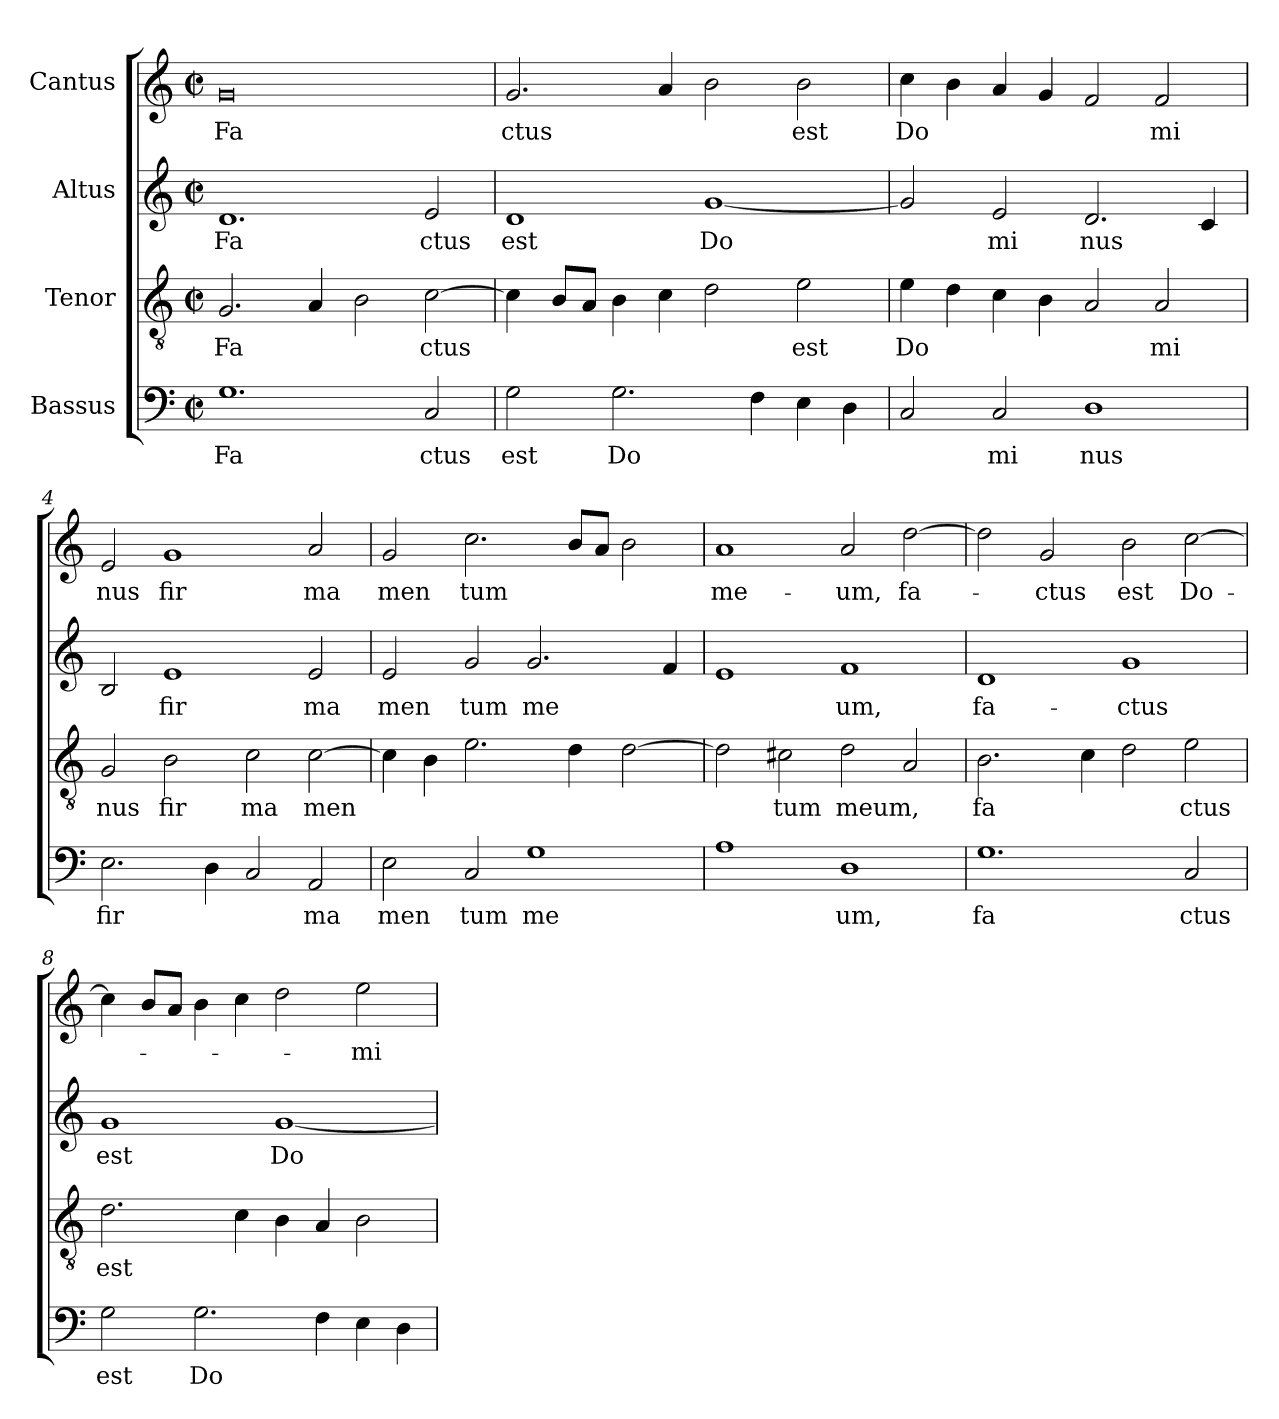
**kern	**text	**kern	**text	**kern	**text	**kern	**text
*part4	*part4	*part3	*part3	*part2	*part2	*part1	*part1
*staff4	*staff4	*staff3	*staff3	*staff2	*staff2	*staff1	*staff1
*I"Bassus	*	*I"Tenor	*	*I"Altus	*	*I"Cantus	*
*clefF4	*	*clefGv2	*	*clefG2	*	*clefG2	*
*k[]	*	*k[]	*	*k[]	*	*k[]	*
*C:	*	*C:	*	*C:	*	*C:	*
*M2/2	*	*M2/2	*	*M2/2	*	*M2/2	*
*met(c|)	*	*met(c|)	*	*met(c|)	*	*met(c|)	*
=1	=1	=1	=1	=1	=1	=1	=1
!	!LO:LY:b	!	!LO:LY:b	!	!LO:LY:b	!	!LO:LY:b
1.G	Fa	2.G/	Fa	1.d	Fa	0g	Fa
.	.	4A/	.	.	.	.	.
.	.	2B\	.	.	.	.	.
!	!LO:LY:b	!	!LO:LY:b	!	!LO:LY:b	!	!
2C/	ctus	[>2c\	ctus	2e/	ctus	.	.
=2	=2	=2	=2	=2	=2	=2	=2
!	!LO:LY:b	!	!	!	!LO:LY:b	!	!LO:LY:b
2G\	est	4c\]	.	1d	est	2.g/	ctus
.	.	8B/L	.	.	.	.	.
.	.	8A/J	.	.	.	.	.
!	!LO:LY:b	!	!	!	!	!	!
2.G\	Do	4B\	.	.	.	.	.
.	.	4c\	.	.	.	4a/	.
!	!	!	!	!	!LO:LY:b	!	!
.	.	2d\	.	[<1g	Do	2b\	.
4F\	.	.	.	.	.	.	.
!	!	!	!LO:LY:b	!	!	!	!LO:LY:b
4E\	.	2e\	est	.	.	2b\	est
4D\	.	.	.	.	.	.	.
=3	=3	=3	=3	=3	=3	=3	=3
!	!	!	!LO:LY:b	!	!	!	!LO:LY:b
2C/	.	4e\	Do	2g/]	.	4cc\	Do
.	.	4d\	.	.	.	4b\	.
!	!LO:LY:b	!	!	!	!LO:LY:b	!	!
2C/	mi	4c\	.	2e/	mi	4a/	.
.	.	4B\	.	.	.	4g/	.
!	!LO:LY:b	!	!	!	!LO:LY:b	!	!
1D	nus	2A/	.	2.d/	nus	2f/	.
!	!	!	!LO:LY:b	!	!	!	!LO:LY:b
.	.	2A/	mi	.	.	2f/	mi
.	.	.	.	4c/	.	.	.
=4	=4	=4	=4	=4	=4	=4	=4
!	!LO:LY:b	!	!LO:LY:b	!	!	!	!LO:LY:b
2.E\	fir	2G/	nus	2B/	.	2e/	nus
!	!	!	!LO:LY:b	!	!LO:LY:b	!	!LO:LY:b
.	.	2B\	fir	1e	fir	1g	fir
4D\	.	.	.	.	.	.	.
!	!	!	!LO:LY:b	!	!	!	!
2C/	.	2c\	ma	.	.	.	.
!	!LO:LY:b	!	!LO:LY:b	!	!LO:LY:b	!	!LO:LY:b
2AA/	ma	[>2c\	men	2e/	ma	2a/	ma
=5	=5	=5	=5	=5	=5	=5	=5
!	!LO:LY:b	!	!	!	!LO:LY:b	!	!LO:LY:b
2E\	men	4c\]	.	2e/	men	2g/	men
.	.	4B\	.	.	.	.	.
!	!LO:LY:b	!	!	!	!LO:LY:b	!	!LO:LY:b
2C/	tum	2.e\	.	2g/	tum	2.cc\	tum
!	!LO:LY:b	!	!	!	!LO:LY:b	!	!
1G	me	.	.	2.g/	me	.	.
.	.	4d\	.	.	.	8b/L	.
.	.	.	.	.	.	8a/J	.
.	.	[<2d\	.	.	.	2b\	.
.	.	.	.	4f/	.	.	.
!!LO:LB:g=z
=6	=6	=6	=6	=6	=6	=6	=6
!	!	!	!	!	!	!	!LO:LY:b
1A	.	2d\]	.	1e	.	1a	me-
!	!	!	!LO:LY:b	!	!	!	!
.	.	2c#\	tum	.	.	.	.
!	!LO:LY:b	!	!LO:LY:b	!	!LO:LY:b	!	!LO:LY:b
1D	um,	2d\	meum,	1f	um,	2a/	-um,
!	!	!	!	!	!	!	!LO:LY:b
.	.	2A/	.	.	.	[>2dd\	fa-
=7	=7	=7	=7	=7	=7	=7	=7
!	!LO:LY:b	!	!LO:LY:b	!	!LO:LY:b	!	!
1.G	fa	2.B\	fa	1d	fa-	2dd\]	.
!	!	!	!	!	!	!	!LO:LY:b
.	.	.	.	.	.	2g/	-ctus
.	.	4c\	.	.	.	.	.
!	!	!	!	!	!LO:LY:b	!	!LO:LY:b
.	.	2d\	.	1g	-ctus	2b\	est
!	!LO:LY:b	!	!LO:LY:b	!	!	!	!LO:LY:b
2C/	ctus	2e\	ctus	.	.	[>2cc\	Do-
=8	=8	=8	=8	=8	=8	=8	=8
!	!LO:LY:b	!	!LO:LY:b	!	!LO:LY:b	!	!
2G\	est	2.d\	est	1g	est	4cc\]	.
.	.	.	.	.	.	8b/L	.
.	.	.	.	.	.	8a/J	.
!	!LO:LY:b	!	!	!	!	!	!
2.G\	Do	.	.	.	.	4b\	.
.	.	4c\	.	.	.	4cc\	.
!	!	!	!	!	!LO:LY:b	!	!
.	.	4B\	.	[<1g	Do-	2dd\	.
4F\	.	4A/	.	.	.	.	.
!	!	!	!	!	!	!	!LO:LY:b
4E\	.	2B\	.	.	.	2ee\	-mi-
4D\	.	.	.	.	.	.	.
=	=	=	=	=	=	=	=
*-	*-	*-	*-	*-	*-	*-	*-
